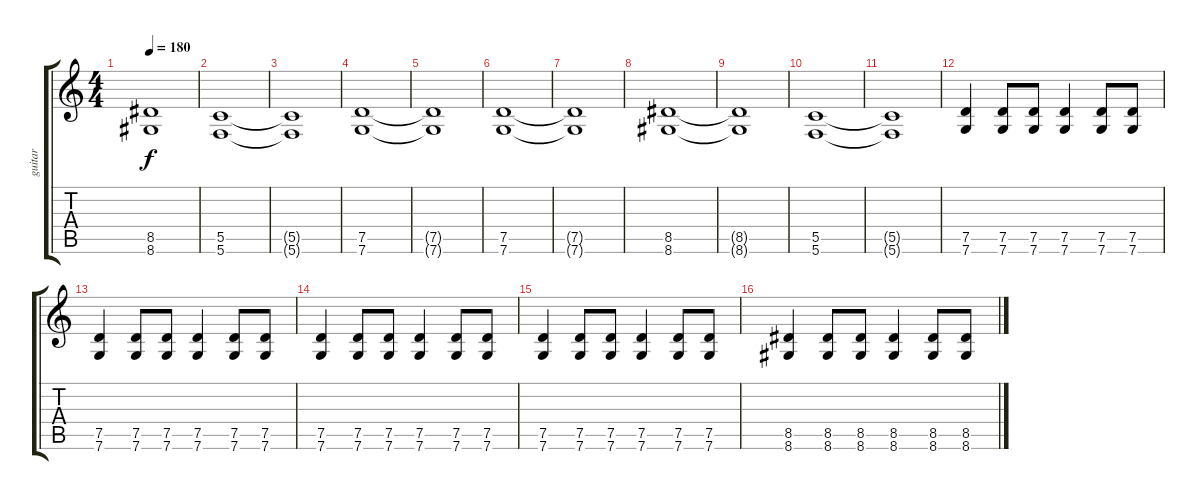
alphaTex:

\track ("guitar" "guitar") {instrument distortionguitar}
\staff {score tabs}
\tuning (D4 A3 F3 C3 G2 C2) {hide}
\ts (4 4)
\tempo 180
\clef g2
\ks c
(8.5{t} 8.6{t}).1{dy f} |
(5.5 5.6).1 |
(5.5{t} 5.6{t}).1 |
(7.5 7.6).1 |
(7.5{t} 7.6{t}).1 |
(7.5 7.6).1 |
(7.5{t} 7.6{t}).1 |
(8.5 8.6).1 |
(8.5{t} 8.6{t}).1 |
(5.5 5.6).1 |
(5.5{t} 5.6{t}).1 |
(7.5 7.6).4 (7.5 7.6).8 (7.5 7.6).8 (7.5 7.6).4 (7.5 7.6).8 (7.5 7.6).8 |
(7.5 7.6).4 (7.5 7.6).8 (7.5 7.6).8 (7.5 7.6).4 (7.5 7.6).8 (7.5 7.6).8 |
(7.5 7.6).4 (7.5 7.6).8 (7.5 7.6).8 (7.5 7.6).4 (7.5 7.6).8 (7.5 7.6).8 |
(7.5 7.6).4 (7.5 7.6).8 (7.5 7.6).8 (7.5 7.6).4 (7.5 7.6).8 (7.5 7.6).8 |
(8.5 8.6).4 (8.5 8.6).8 (8.5 8.6).8 (8.5 8.6).4 (8.5 8.6).8 (8.5 8.6).8
